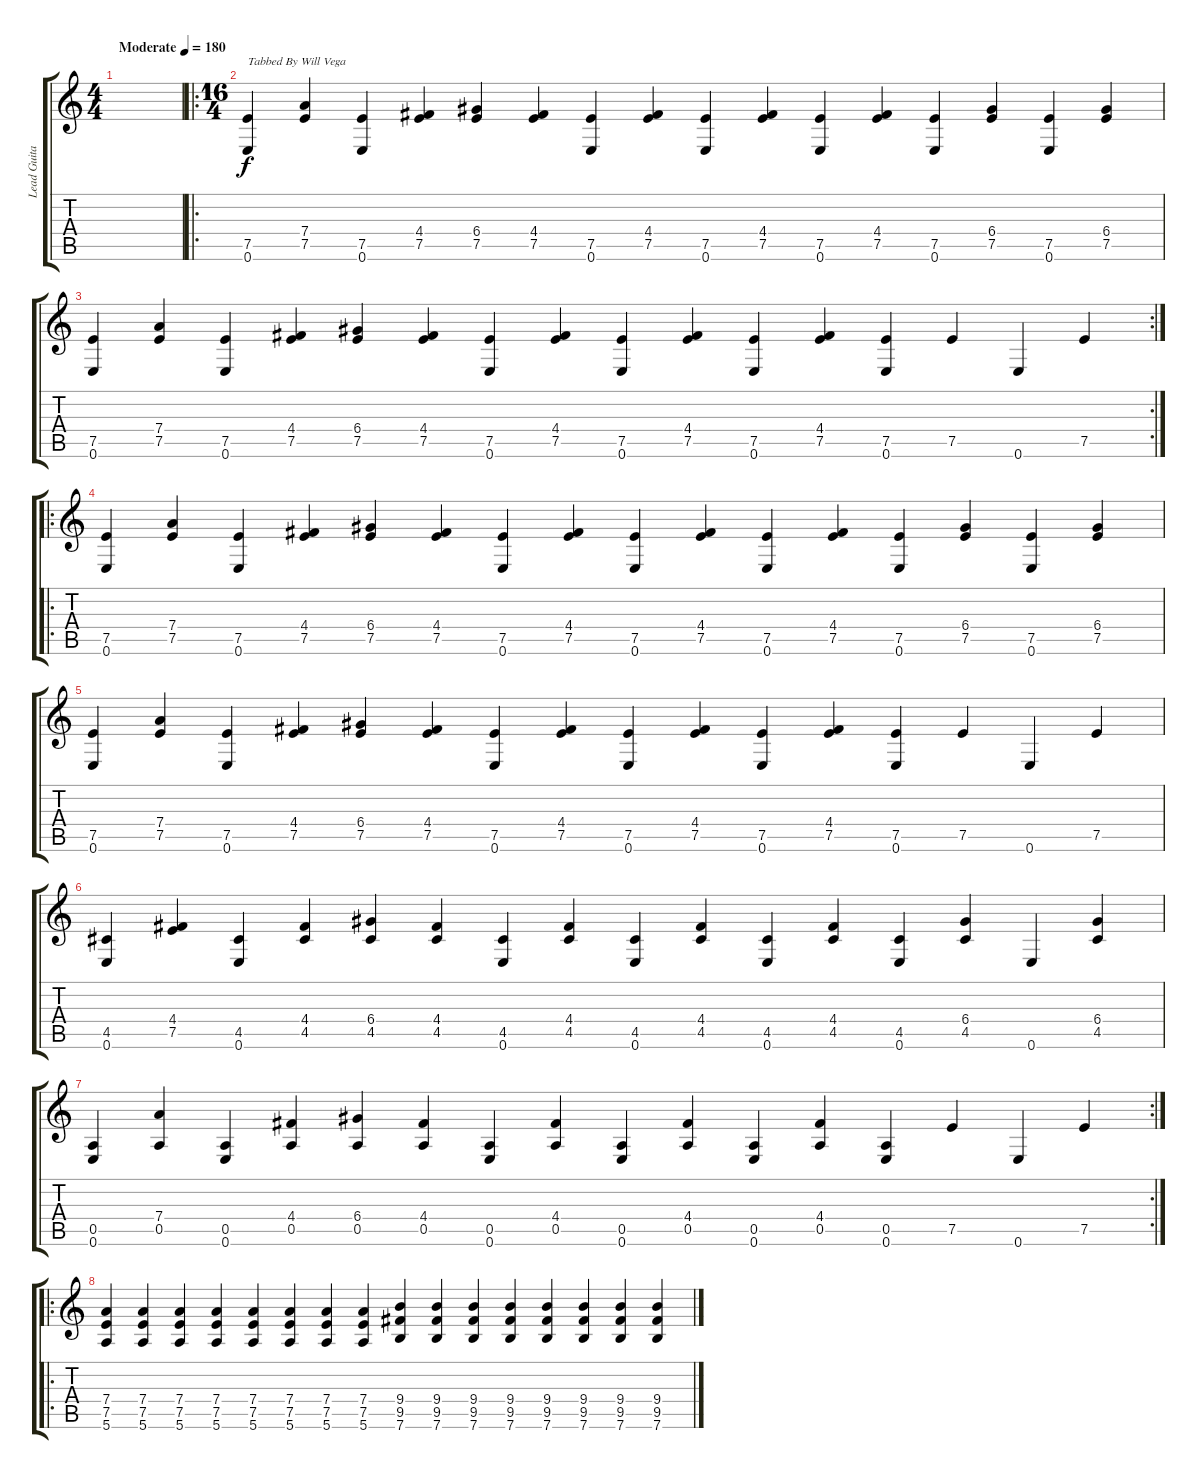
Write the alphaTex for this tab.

\track ("Lead Guitar" "Lead Guita") {instrument electricguitarclean}
\staff {score tabs}
\tuning (E4 B3 G3 D3 A2 E2) {hide}
\ts (4 4)
\tempo (180 "Moderate")
\clef g2
\ks c
|
\ro
\ts (16 4)
(7.5 0.6).4{txt "Tabbed By Will Vega"} (7.4 7.5).4 (7.5 0.6).4 (4.4 7.5).4 (6.4 7.5).4 (4.4 7.5).4 (7.5 0.6).4 (4.4 7.5).4 (7.5 0.6).4 (4.4 7.5).4 (7.5 0.6).4 (4.4 7.5).4 (7.5 0.6).4 (6.4 7.5).4 (7.5 0.6).4 (6.4 7.5).4 |
\rc 2
(7.5 0.6).4 (7.4 7.5).4 (7.5 0.6).4 (4.4 7.5).4 (6.4 7.5).4 (4.4 7.5).4 (7.5 0.6).4 (4.4 7.5).4 (7.5 0.6).4 (4.4 7.5).4 (7.5 0.6).4 (4.4 7.5).4 (7.5 0.6).4 7.5.4 0.6.4 7.5.4 |
\ro
(7.5 0.6).4 (7.4 7.5).4 (7.5 0.6).4 (4.4 7.5).4 (6.4 7.5).4 (4.4 7.5).4 (7.5 0.6).4 (4.4 7.5).4 (7.5 0.6).4 (4.4 7.5).4 (7.5 0.6).4 (4.4 7.5).4 (7.5 0.6).4 (6.4 7.5).4 (7.5 0.6).4 (6.4 7.5).4 |
(7.5 0.6).4 (7.4 7.5).4 (7.5 0.6).4 (4.4 7.5).4 (6.4 7.5).4 (4.4 7.5).4 (7.5 0.6).4 (4.4 7.5).4 (7.5 0.6).4 (4.4 7.5).4 (7.5 0.6).4 (4.4 7.5).4 (7.5 0.6).4 7.5.4 0.6.4 7.5.4 |
(4.5 0.6).4 (4.4 7.5).4 (4.5 0.6).4 (4.4 4.5).4 (6.4 4.5).4 (4.4 4.5).4 (4.5 0.6).4 (4.4 4.5).4 (4.5 0.6).4 (4.4 4.5).4 (4.5 0.6).4 (4.4 4.5).4 (4.5 0.6).4 (6.4 4.5).4 0.6.4 (6.4 4.5).4 |
\rc 2
(0.5 0.6).4 (7.4 0.5).4 (0.5 0.6).4 (4.4 0.5).4 (6.4 0.5).4 (4.4 0.5).4 (0.5 0.6).4 (4.4 0.5).4 (0.5 0.6).4 (4.4 0.5).4 (0.5 0.6).4 (4.4 0.5).4 (0.5 0.6).4 7.5.4 0.6.4 7.5.4 |
\ro
(7.4 7.5 5.6).4 (7.4 7.5 5.6).4 (7.4 7.5 5.6).4 (7.4 7.5 5.6).4 (7.4 7.5 5.6).4 (7.4 7.5 5.6).4 (7.4 7.5 5.6).4 (7.4 7.5 5.6).4 (9.4 9.5 7.6).4 (9.4 9.5 7.6).4 (9.4 9.5 7.6).4 (9.4 9.5 7.6).4 (9.4 9.5 7.6).4 (9.4 9.5 7.6).4 (9.4 9.5 7.6).4 (9.4 9.5 7.6).4
